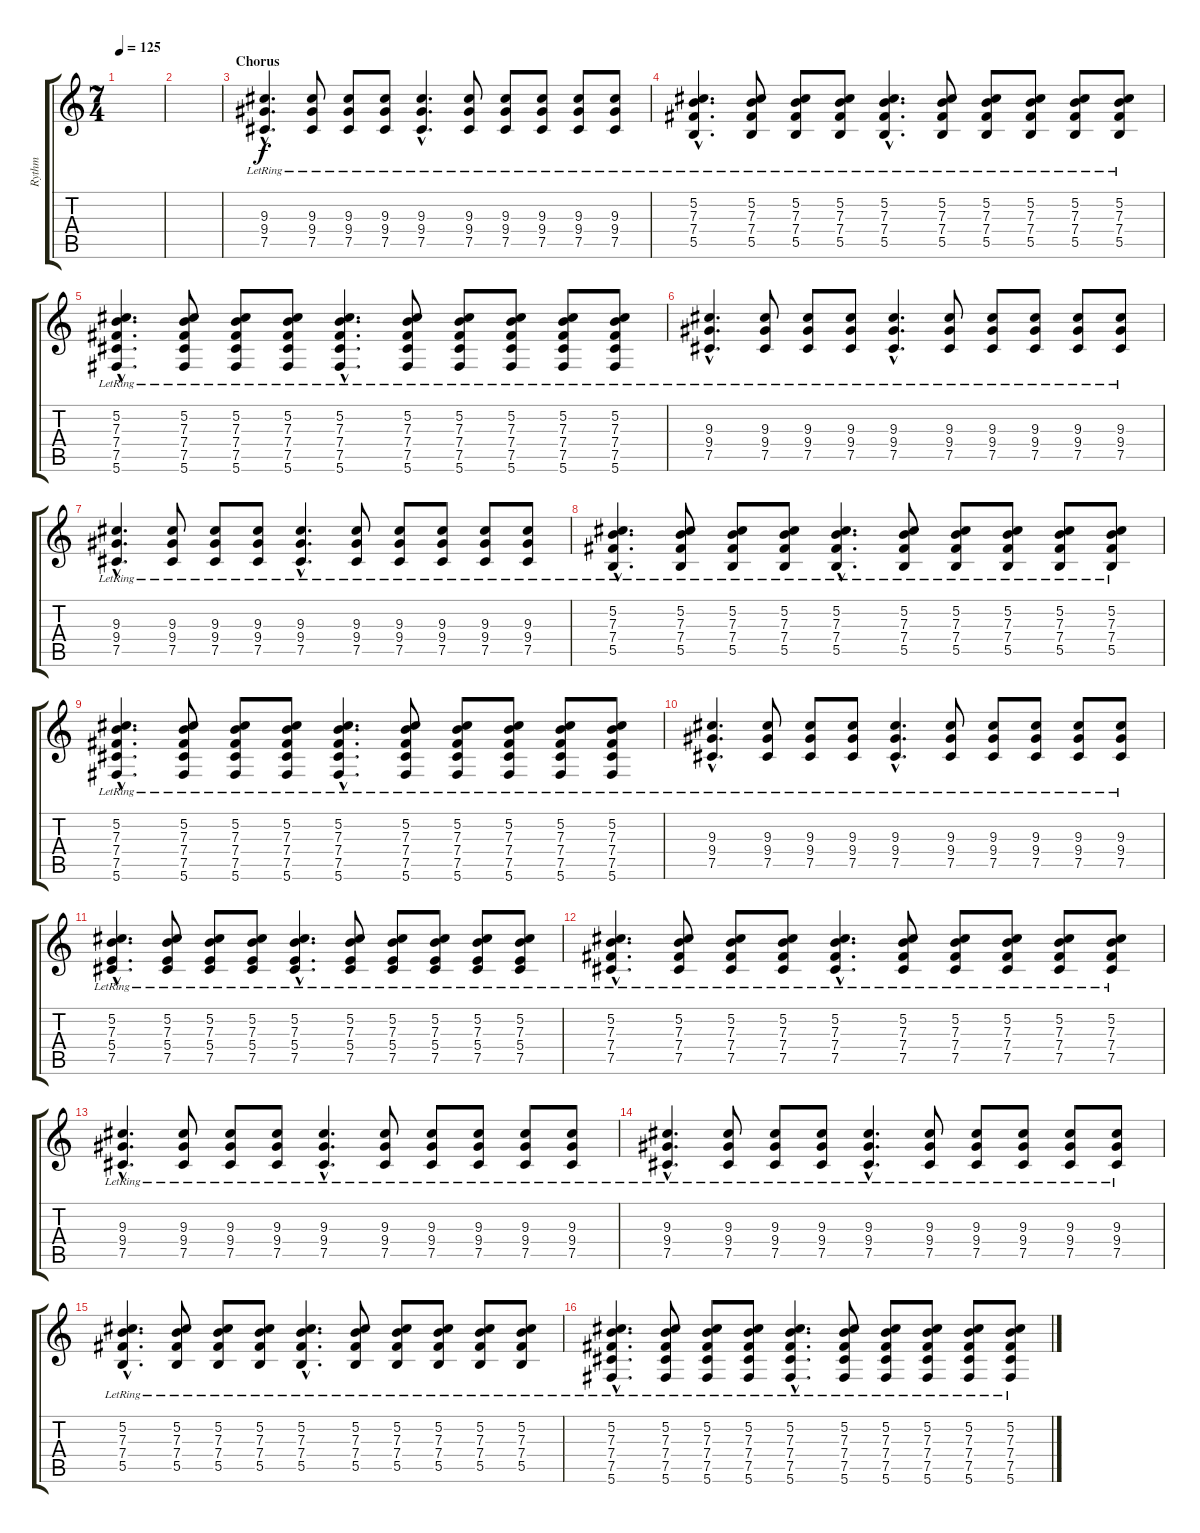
\track ("Rythm" "Rythm") {instrument electricguitarjazz}
\staff {score tabs}
\tuning (Db4 Ab3 E3 B2 Gb2 Db2) {hide}
\ts (7 4)
\tempo 125
\clef g2
\ks c
|
|
\section ("" "Chorus")
(9.3{hac lr} 9.4{hac lr} 7.5{hac lr}).4{d} (9.3{lr} 9.4{lr} 7.5{lr}).8 (9.3{lr} 9.4{lr} 7.5{lr}).8 (9.3{lr} 9.4{lr} 7.5{lr}).8 (9.3{hac lr} 9.4{hac lr} 7.5{hac lr}).4{d} (9.3{lr} 9.4{lr} 7.5{lr}).8 (9.3{lr} 9.4{lr} 7.5{lr}).8 (9.3{lr} 9.4{lr} 7.5{lr}).8 (9.3{lr} 9.4{lr} 7.5{lr}).8 (9.3{lr} 9.4{lr} 7.5{lr}).8 |
(5.2{hac lr} 7.3{hac lr} 7.4{hac lr} 5.5{hac lr}).4{d} (5.2{lr} 7.3{lr} 7.4{lr} 5.5{lr}).8 (5.2{lr} 7.3{lr} 7.4{lr} 5.5{lr}).8 (5.2{lr} 7.3{lr} 7.4{lr} 5.5{lr}).8 (5.2{hac lr} 7.3{hac lr} 7.4{hac lr} 5.5{hac lr}).4{d} (5.2{lr} 7.3{lr} 7.4{lr} 5.5{lr}).8 (5.2{lr} 7.3{lr} 7.4{lr} 5.5{lr}).8 (5.2{lr} 7.3{lr} 7.4{lr} 5.5{lr}).8 (5.2{lr} 7.3 7.4{lr} 5.5{lr}).8 (5.2{lr} 7.3{lr} 7.4{lr} 5.5{lr}).8 |
(5.2{hac lr} 7.3{hac lr} 7.4{hac lr} 7.5{hac lr} 5.6{hac lr}).4{d} (5.2{lr} 7.3{lr} 7.4{lr} 7.5{lr} 5.6{lr}).8 (5.2{lr} 7.3{lr} 7.4{lr} 7.5{lr} 5.6{lr}).8 (5.2{lr} 7.3{lr} 7.4{lr} 7.5{lr} 5.6{lr}).8 (5.2{hac lr} 7.3{hac lr} 7.4{hac lr} 7.5{hac lr} 5.6{hac lr}).4{d} (5.2{lr} 7.3{lr} 7.4{lr} 7.5{lr} 5.6{lr}).8 (5.2{lr} 7.3{lr} 7.4{lr} 7.5{lr} 5.6{lr}).8 (5.2{lr} 7.3{lr} 7.4{lr} 7.5{lr} 5.6{lr}).8 (5.2{lr} 7.3 7.4{lr} 7.5{lr} 5.6{lr}).8 (5.2{lr} 7.3{lr} 7.4{lr} 7.5{lr} 5.6{lr}).8 |
(9.3{hac lr} 9.4{hac lr} 7.5{hac lr}).4{d} (9.3{lr} 9.4{lr} 7.5{lr}).8 (9.3{lr} 9.4{lr} 7.5{lr}).8 (9.3{lr} 9.4{lr} 7.5{lr}).8 (9.3{hac lr} 9.4{hac lr} 7.5{hac lr}).4{d} (9.3{lr} 9.4{lr} 7.5{lr}).8 (9.3{lr} 9.4{lr} 7.5{lr}).8 (9.3{lr} 9.4{lr} 7.5{lr}).8 (9.3{lr} 9.4{lr} 7.5{lr}).8 (9.3{lr} 9.4{lr} 7.5{lr}).8 |
(9.3{hac lr} 9.4{hac lr} 7.5{hac lr}).4{d} (9.3{lr} 9.4{lr} 7.5{lr}).8 (9.3{lr} 9.4{lr} 7.5{lr}).8 (9.3{lr} 9.4{lr} 7.5{lr}).8 (9.3{hac lr} 9.4{hac lr} 7.5{hac lr}).4{d} (9.3{lr} 9.4{lr} 7.5{lr}).8 (9.3{lr} 9.4{lr} 7.5{lr}).8 (9.3{lr} 9.4{lr} 7.5{lr}).8 (9.3{lr} 9.4{lr} 7.5{lr}).8 (9.3{lr} 9.4{lr} 7.5{lr}).8 |
(5.2{hac lr} 7.3{hac lr} 7.4{hac lr} 5.5{hac lr}).4{d} (5.2{lr} 7.3{lr} 7.4{lr} 5.5{lr}).8 (5.2{lr} 7.3{lr} 7.4{lr} 5.5{lr}).8 (5.2{lr} 7.3{lr} 7.4{lr} 5.5{lr}).8 (5.2{hac lr} 7.3{hac lr} 7.4{hac lr} 5.5{hac lr}).4{d} (5.2{lr} 7.3{lr} 7.4{lr} 5.5{lr}).8 (5.2{lr} 7.3{lr} 7.4{lr} 5.5{lr}).8 (5.2{lr} 7.3{lr} 7.4{lr} 5.5{lr}).8 (5.2{lr} 7.3 7.4{lr} 5.5{lr}).8 (5.2{lr} 7.3{lr} 7.4{lr} 5.5{lr}).8 |
(5.2{hac lr} 7.3{hac lr} 7.4{hac lr} 7.5{hac lr} 5.6{hac lr}).4{d} (5.2{lr} 7.3{lr} 7.4{lr} 7.5{lr} 5.6{lr}).8 (5.2{lr} 7.3{lr} 7.4{lr} 7.5{lr} 5.6{lr}).8 (5.2{lr} 7.3{lr} 7.4{lr} 7.5{lr} 5.6{lr}).8 (5.2{hac lr} 7.3{hac lr} 7.4{hac lr} 7.5{hac lr} 5.6{hac lr}).4{d} (5.2{lr} 7.3{lr} 7.4{lr} 7.5{lr} 5.6{lr}).8 (5.2{lr} 7.3{lr} 7.4{lr} 7.5{lr} 5.6{lr}).8 (5.2{lr} 7.3{lr} 7.4{lr} 7.5{lr} 5.6{lr}).8 (5.2{lr} 7.3 7.4{lr} 7.5{lr} 5.6{lr}).8 (5.2{lr} 7.3{lr} 7.4{lr} 7.5{lr} 5.6{lr}).8 |
(9.3{hac lr} 9.4{hac lr} 7.5{hac lr}).4{d} (9.3{lr} 9.4{lr} 7.5{lr}).8 (9.3{lr} 9.4{lr} 7.5{lr}).8 (9.3{lr} 9.4{lr} 7.5{lr}).8 (9.3{hac lr} 9.4{hac lr} 7.5{hac lr}).4{d} (9.3{lr} 9.4{lr} 7.5{lr}).8 (9.3{lr} 9.4{lr} 7.5{lr}).8 (9.3{lr} 9.4{lr} 7.5{lr}).8 (9.3{lr} 9.4{lr} 7.5{lr}).8 (9.3{lr} 9.4{lr} 7.5{lr}).8 |
(5.2{hac lr} 7.3{hac lr} 5.4{hac lr} 7.5{hac lr}).4{d} (5.2{lr} 7.3{lr} 5.4{lr} 7.5{lr}).8 (5.2{lr} 7.3{lr} 5.4{lr} 7.5{lr}).8 (5.2{lr} 7.3{lr} 5.4{lr} 7.5{lr}).8 (5.2{hac lr} 7.3{hac lr} 5.4{hac lr} 7.5{hac lr}).4{d} (5.2{lr} 7.3{lr} 5.4{lr} 7.5{lr}).8 (5.2{lr} 7.3{lr} 5.4{lr} 7.5{lr}).8 (5.2{lr} 7.3{lr} 5.4{lr} 7.5{lr}).8 (5.2{lr} 7.3 5.4{lr} 7.5{lr}).8 (5.2{lr} 7.3{lr} 5.4{lr} 7.5{lr}).8 |
(5.2{hac lr} 7.3{hac lr} 7.4{hac lr} 7.5{hac lr}).4{d} (5.2{lr} 7.3{lr} 7.4{lr} 7.5{lr}).8 (5.2{lr} 7.3{lr} 7.4{lr} 7.5{lr}).8 (5.2{lr} 7.3{lr} 7.4{lr} 7.5{lr}).8 (5.2{hac lr} 7.3{hac lr} 7.4{hac lr} 7.5{hac lr}).4{d} (5.2{lr} 7.3{lr} 7.4{lr} 7.5{lr}).8 (5.2{lr} 7.3{lr} 7.4{lr} 7.5{lr}).8 (5.2{lr} 7.3{lr} 7.4{lr} 7.5{lr}).8 (5.2{lr} 7.3 7.4{lr} 7.5{lr}).8 (5.2{lr} 7.3{lr} 7.4{lr} 7.5{lr}).8 |
(9.3{hac lr} 9.4{hac lr} 7.5{hac lr}).4{d} (9.3{lr} 9.4{lr} 7.5{lr}).8 (9.3{lr} 9.4{lr} 7.5{lr}).8 (9.3{lr} 9.4{lr} 7.5{lr}).8 (9.3{hac lr} 9.4{hac lr} 7.5{hac lr}).4{d} (9.3{lr} 9.4{lr} 7.5{lr}).8 (9.3{lr} 9.4{lr} 7.5{lr}).8 (9.3{lr} 9.4{lr} 7.5{lr}).8 (9.3{lr} 9.4{lr} 7.5{lr}).8 (9.3{lr} 9.4{lr} 7.5{lr}).8 |
(9.3{hac lr} 9.4{hac lr} 7.5{hac lr}).4{d} (9.3{lr} 9.4{lr} 7.5{lr}).8 (9.3{lr} 9.4{lr} 7.5{lr}).8 (9.3{lr} 9.4{lr} 7.5{lr}).8 (9.3{hac lr} 9.4{hac lr} 7.5{hac lr}).4{d} (9.3{lr} 9.4{lr} 7.5{lr}).8 (9.3{lr} 9.4{lr} 7.5{lr}).8 (9.3{lr} 9.4{lr} 7.5{lr}).8 (9.3{lr} 9.4{lr} 7.5{lr}).8 (9.3{lr} 9.4{lr} 7.5{lr}).8 |
(5.2{hac lr} 7.3{hac lr} 7.4{hac lr} 5.5{hac lr}).4{d} (5.2{lr} 7.3{lr} 7.4{lr} 5.5{lr}).8 (5.2{lr} 7.3{lr} 7.4{lr} 5.5{lr}).8 (5.2{lr} 7.3{lr} 7.4{lr} 5.5{lr}).8 (5.2{hac lr} 7.3{hac lr} 7.4{hac lr} 5.5{hac lr}).4{d} (5.2{lr} 7.3{lr} 7.4{lr} 5.5{lr}).8 (5.2{lr} 7.3{lr} 7.4{lr} 5.5{lr}).8 (5.2{lr} 7.3{lr} 7.4{lr} 5.5{lr}).8 (5.2{lr} 7.3 7.4{lr} 5.5{lr}).8 (5.2{lr} 7.3{lr} 7.4{lr} 5.5{lr}).8 |
(5.2{hac lr} 7.3{hac lr} 7.4{hac lr} 7.5{hac lr} 5.6{hac lr}).4{d} (5.2{lr} 7.3{lr} 7.4{lr} 7.5{lr} 5.6{lr}).8 (5.2{lr} 7.3{lr} 7.4{lr} 7.5{lr} 5.6{lr}).8 (5.2{lr} 7.3{lr} 7.4{lr} 7.5{lr} 5.6{lr}).8 (5.2{hac lr} 7.3{hac lr} 7.4{hac lr} 7.5{hac lr} 5.6{hac lr}).4{d} (5.2{lr} 7.3{lr} 7.4{lr} 7.5{lr} 5.6{lr}).8 (5.2{lr} 7.3{lr} 7.4{lr} 7.5{lr} 5.6{lr}).8 (5.2{lr} 7.3{lr} 7.4{lr} 7.5{lr} 5.6{lr}).8 (5.2{lr} 7.3 7.4{lr} 7.5{lr} 5.6{lr}).8 (5.2{lr} 7.3{lr} 7.4{lr} 7.5{lr} 5.6{lr}).8
